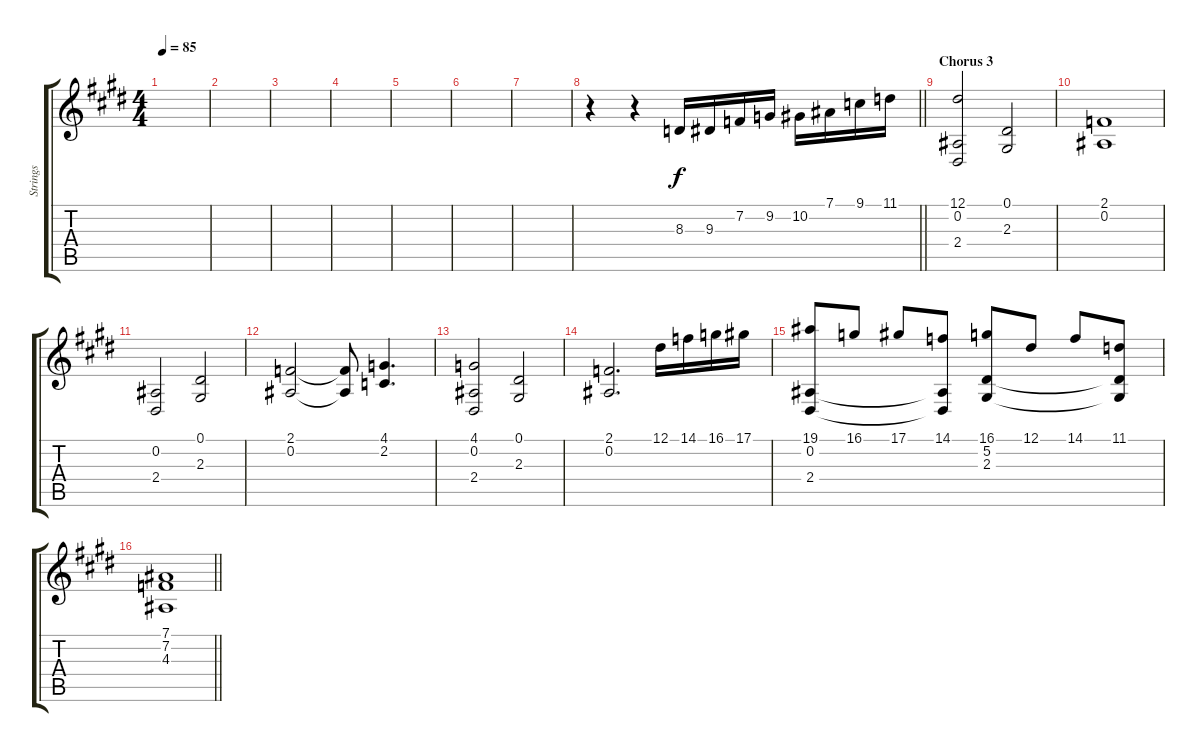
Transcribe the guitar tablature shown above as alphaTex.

\track ("Strings" "Strings") {instrument stringensemble1}
\staff {score tabs}
\tuning (Eb4 Bb3 Gb3 Db3 Ab2 Eb2) {hide}
\ts (4 4)
\tempo 85
\clef g2
\ks e
|
|
|
|
|
|
|
\barLineRight lightlight
r.4 r.4 8.3.16 9.3.16 7.2.16 9.2.16 10.2.16 7.1.16 9.1.16 11.1.16 |
\section ("" "Chorus 3")
(12.1 0.2 2.4).2 (0.1 2.3).2 |
(2.1 0.2).1 |
(0.2 2.4).2 (0.1 2.3).2 |
(2.1 0.2).2 (2.1{t} 0.2{t}).8 (4.1 2.2).4{d} |
(4.1 0.2 2.4).2 (0.1 2.3).2 |
(2.1 0.2).2{d} 12.1.16 14.1.16 16.1.16 17.1.16 |
(19.1 0.2 2.4).8 16.1.8 17.1.8 (14.1 0.2{t} 2.4{t}).8 (16.1 5.2 2.3).8 12.1.8 14.1.8 (11.1 5.2{t} 2.3{t}).8 |
\barLineRight lightlight
(7.1 7.2 4.3).1
